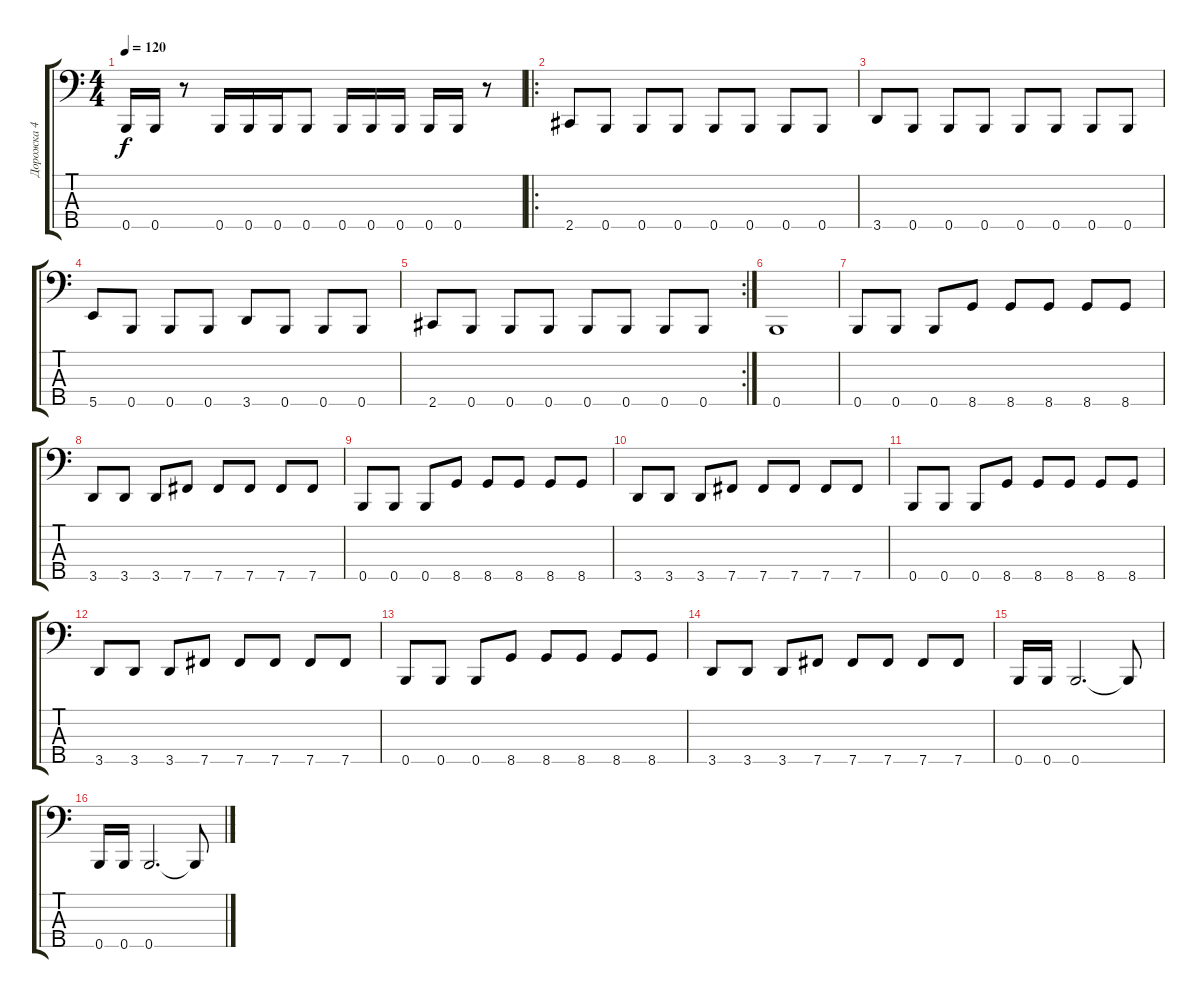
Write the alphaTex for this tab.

\track ("Дорожка 4" "Дорожка 4") {instrument electricbassfinger}
\staff {score tabs}
\tuning (A2 B2 B1 E1 B0) {hide}
\ts (4 4)
\tempo 120
\clef f4
\ks c
0.5.16{dy f} 0.5.16 r.8 0.5.16 0.5.16 0.5.16 0.5.8 0.5.16 0.5.16 0.5.16 0.5.16 0.5.16 r.8 |
\ro
2.5.8 0.5.8 0.5.8 0.5.8 0.5.8 0.5.8 0.5.8 0.5.8 |
3.5.8 0.5.8 0.5.8 0.5.8 0.5.8 0.5.8 0.5.8 0.5.8 |
5.5.8 0.5.8 0.5.8 0.5.8 3.5.8 0.5.8 0.5.8 0.5.8 |
\rc 2
2.5.8 0.5.8 0.5.8 0.5.8 0.5.8 0.5.8 0.5.8 0.5.8 |
0.5.1 |
0.5.8 0.5.8 0.5.8 8.5.8 8.5.8 8.5.8 8.5.8 8.5.8 |
3.5.8 3.5.8 3.5.8 7.5.8 7.5.8 7.5.8 7.5.8 7.5.8 |
0.5.8 0.5.8 0.5.8 8.5.8 8.5.8 8.5.8 8.5.8 8.5.8 |
3.5.8 3.5.8 3.5.8 7.5.8 7.5.8 7.5.8 7.5.8 7.5.8 |
0.5.8 0.5.8 0.5.8 8.5.8 8.5.8 8.5.8 8.5.8 8.5.8 |
3.5.8 3.5.8 3.5.8 7.5.8 7.5.8 7.5.8 7.5.8 7.5.8 |
0.5.8 0.5.8 0.5.8 8.5.8 8.5.8 8.5.8 8.5.8 8.5.8 |
3.5.8 3.5.8 3.5.8 7.5.8 7.5.8 7.5.8 7.5.8 7.5.8 |
0.5.16 0.5.16 0.5.2{d} 0.5{t}.8 |
0.5.16 0.5.16 0.5.2{d} 0.5{t}.8
